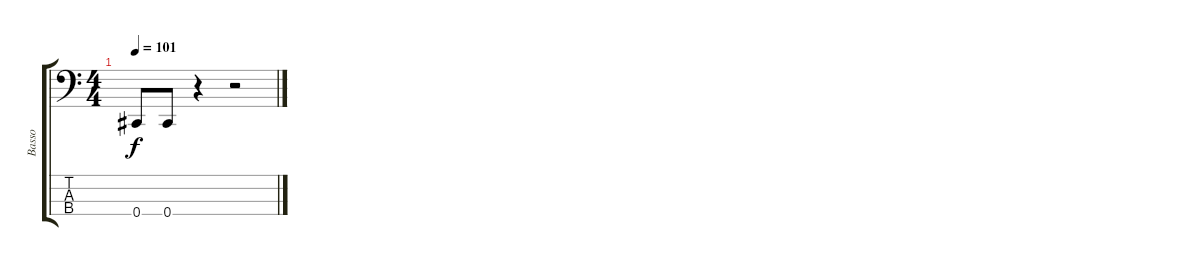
\track ("Basso" "Basso") {instrument electricbassfinger}
\staff {score tabs}
\tuning (G2 D2 A1 Db1) {hide}
\ts (4 4)
\tempo 101
\clef f4
\ks c
0.4.8{dy f} 0.4.8 r.4 r.2
